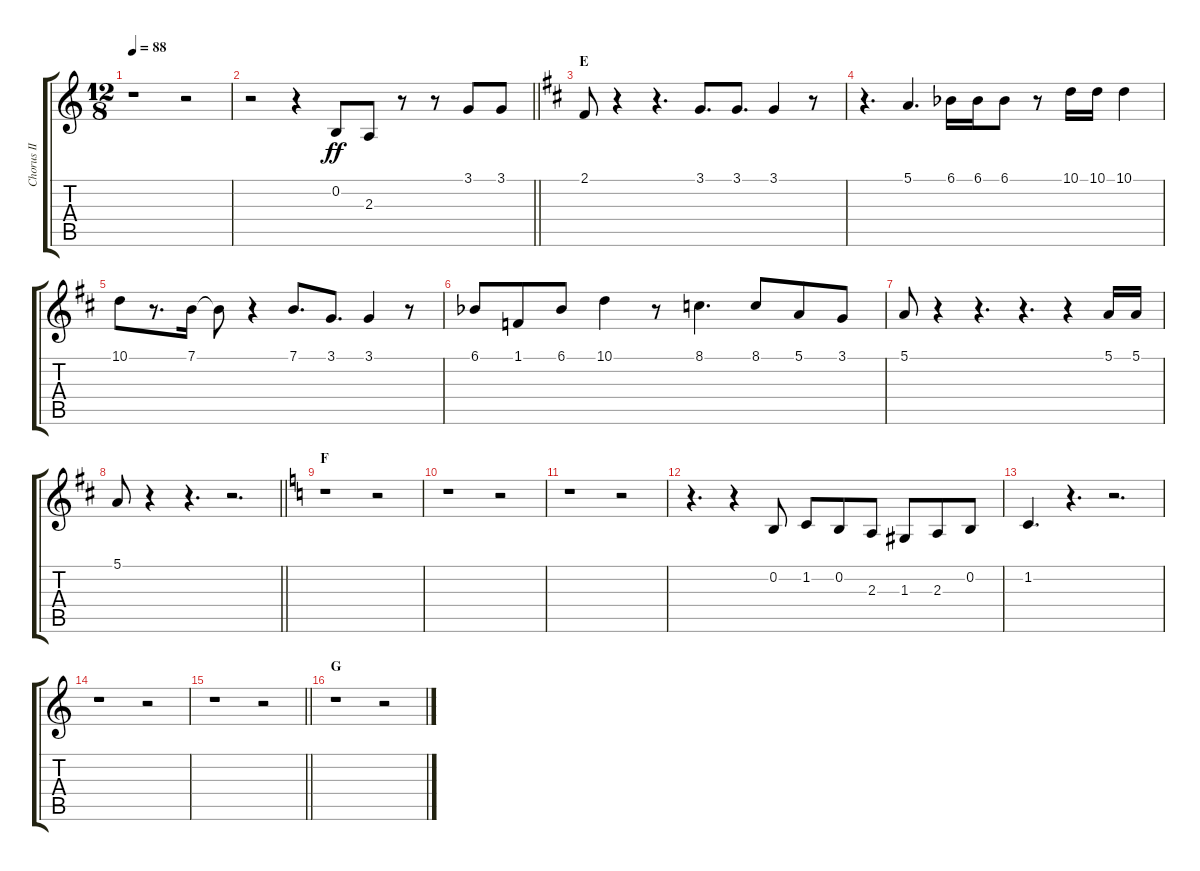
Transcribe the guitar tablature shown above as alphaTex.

\track ("Chorus II" "Chorus II") {instrument voiceoohs}
\staff {score tabs}
\tuning (E4 B3 G3 D3 A2 E2) {hide}
\ts (12 8)
\tempo 88
\clef g2
\ks c
r.1{dy ff} r.2 |
\barLineRight lightlight
r.2 r.4 0.2.8 2.3.8 r.8 r.8 3.1.8 3.1.8 |
\section ("" "E")
\ks d
2.1.8 r.4 r.4{d} 3.1.8{d} 3.1.8{d} 3.1.4 r.8 |
r.4{d} 5.1.4{d} 6.1{acc b}.16 6.1{acc b}.16 6.1{acc b}.8 r.8 10.1.16 10.1.16 10.1.4 |
10.1.8 r.8{d} 7.1.16 7.1{t}.8 r.4 7.1.8{d} 3.1.8{d} 3.1.4 r.8 |
6.1{acc b}.8 1.1.8 6.1{acc b}.8 10.1.4 r.8 8.1.4{d} 8.1.8 5.1.8 3.1.8 |
5.1.8 r.4 r.4{d} r.4{d} r.4 5.1.16 5.1.16 |
\barLineRight lightlight
5.1.8 r.4 r.4{d} r.2{d} |
\section ("" "F")
\ks c
r.1 r.2 |
r.1 r.2 |
r.1 r.2 |
r.4{d} r.4 0.2.8 1.2.8 0.2.8 2.3.8 1.3.8 2.3.8 0.2.8 |
1.2.4{d} r.4{d} r.2{d} |
r.1 r.2 |
\barLineRight lightlight
r.1 r.2 |
\section ("" "G")
r.1 r.2
